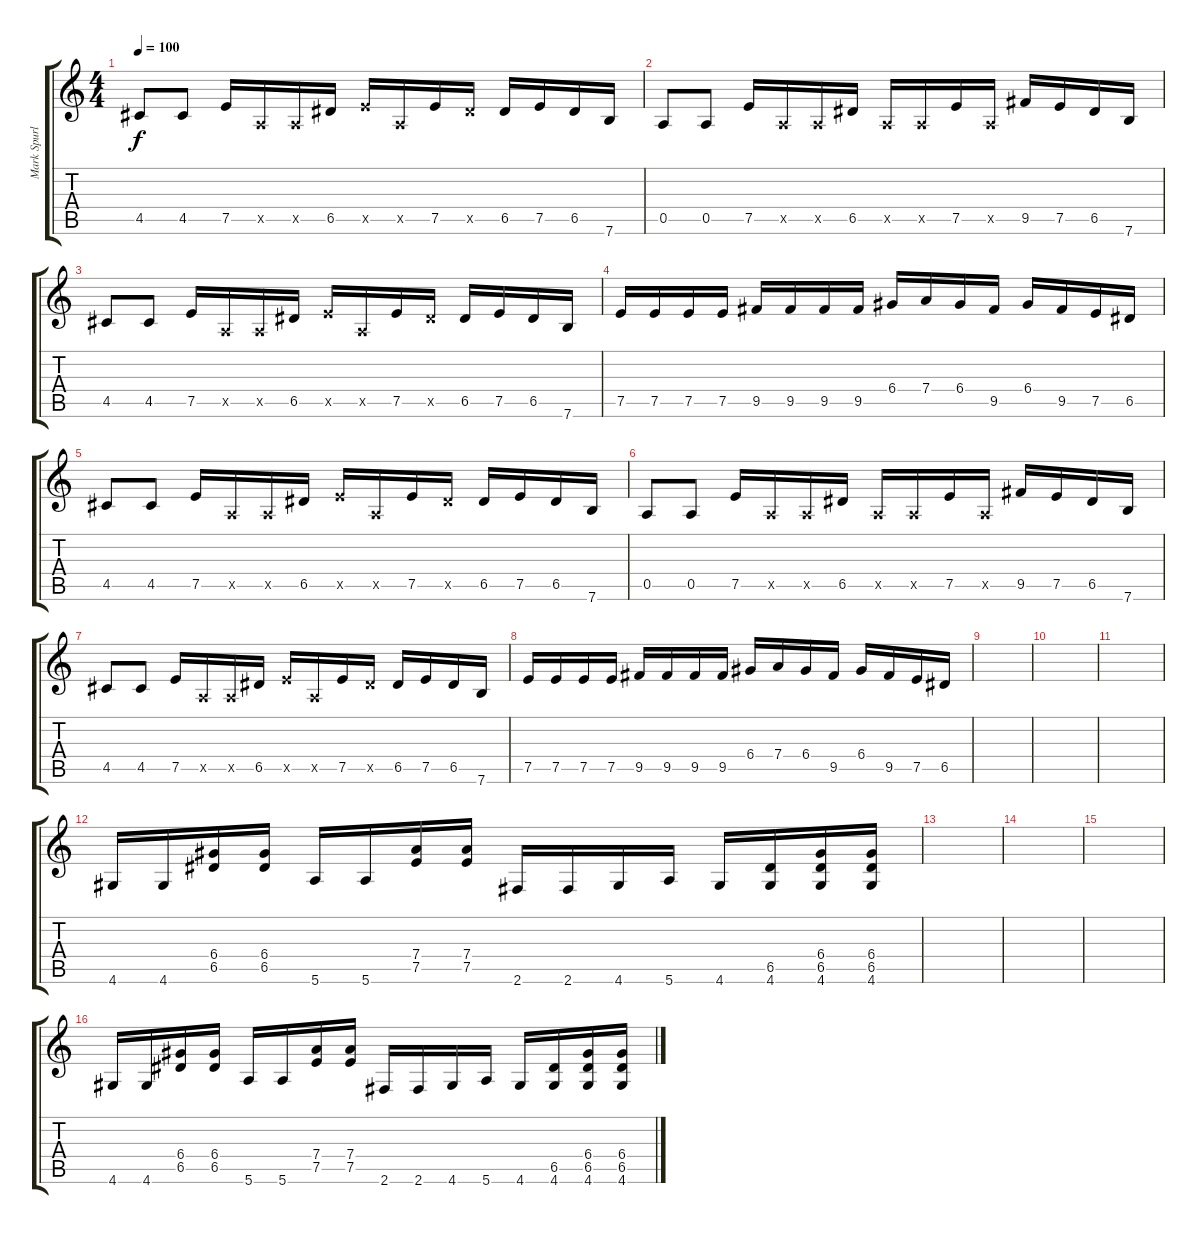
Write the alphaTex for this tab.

\track ("Mark Spurlock" "Mark Spurl") {instrument distortionguitar}
\staff {score tabs}
\tuning (E4 B3 G3 D3 A2 E2) {hide}
\ts (4 4)
\tempo 100
\clef g2
\ks c
4.5.8{dy f instrument distortionguitar} 4.5.8 7.5.16 0.5{x}.16 0.5{x}.16 6.5.16 7.5{x}.16 0.5{x}.16 7.5.16 6.5{x}.16 6.5.16 7.5.16 6.5.16 7.6.16 |
0.5.8 0.5.8 7.5.16 0.5{x}.16 0.5{x}.16 6.5.16 0.5{x}.16 0.5{x}.16 7.5.16 0.5{x}.16 9.5.16 7.5.16 6.5.16 7.6.16 |
4.5.8 4.5.8 7.5.16 0.5{x}.16 0.5{x}.16 6.5.16 7.5{x}.16 0.5{x}.16 7.5.16 6.5{x}.16 6.5.16 7.5.16 6.5.16 7.6.16 |
7.5.16 7.5.16 7.5.16 7.5.16 9.5.16 9.5.16 9.5.16 9.5.16 6.4.16 7.4.16 6.4.16 9.5.16 6.4.16 9.5.16 7.5.16 6.5.16 |
4.5.8 4.5.8 7.5.16 0.5{x}.16 0.5{x}.16 6.5.16 7.5{x}.16 0.5{x}.16 7.5.16 6.5{x}.16 6.5.16 7.5.16 6.5.16 7.6.16 |
0.5.8 0.5.8 7.5.16 0.5{x}.16 0.5{x}.16 6.5.16 0.5{x}.16 0.5{x}.16 7.5.16 0.5{x}.16 9.5.16 7.5.16 6.5.16 7.6.16 |
4.5.8 4.5.8 7.5.16 0.5{x}.16 0.5{x}.16 6.5.16 7.5{x}.16 0.5{x}.16 7.5.16 6.5{x}.16 6.5.16 7.5.16 6.5.16 7.6.16 |
7.5.16 7.5.16 7.5.16 7.5.16 9.5.16 9.5.16 9.5.16 9.5.16 6.4.16 7.4.16 6.4.16 9.5.16 6.4.16 9.5.16 7.5.16 6.5.16 |
|
|
|
4.6.16 4.6.16 (6.4 6.5).16 (6.4 6.5).16 5.6.16 5.6.16 (7.4 7.5).16 (7.4 7.5).16 2.6.16 2.6.16 4.6.16 5.6.16 4.6.16 (6.5 4.6).16 (6.4 6.5 4.6).16 (6.4 6.5 4.6).16 |
|
|
|
4.6.16 4.6.16 (6.4 6.5).16 (6.4 6.5).16 5.6.16 5.6.16 (7.4 7.5).16 (7.4 7.5).16 2.6.16 2.6.16 4.6.16 5.6.16 4.6.16 (6.5 4.6).16 (6.4 6.5 4.6).16 (6.4 6.5 4.6).16
